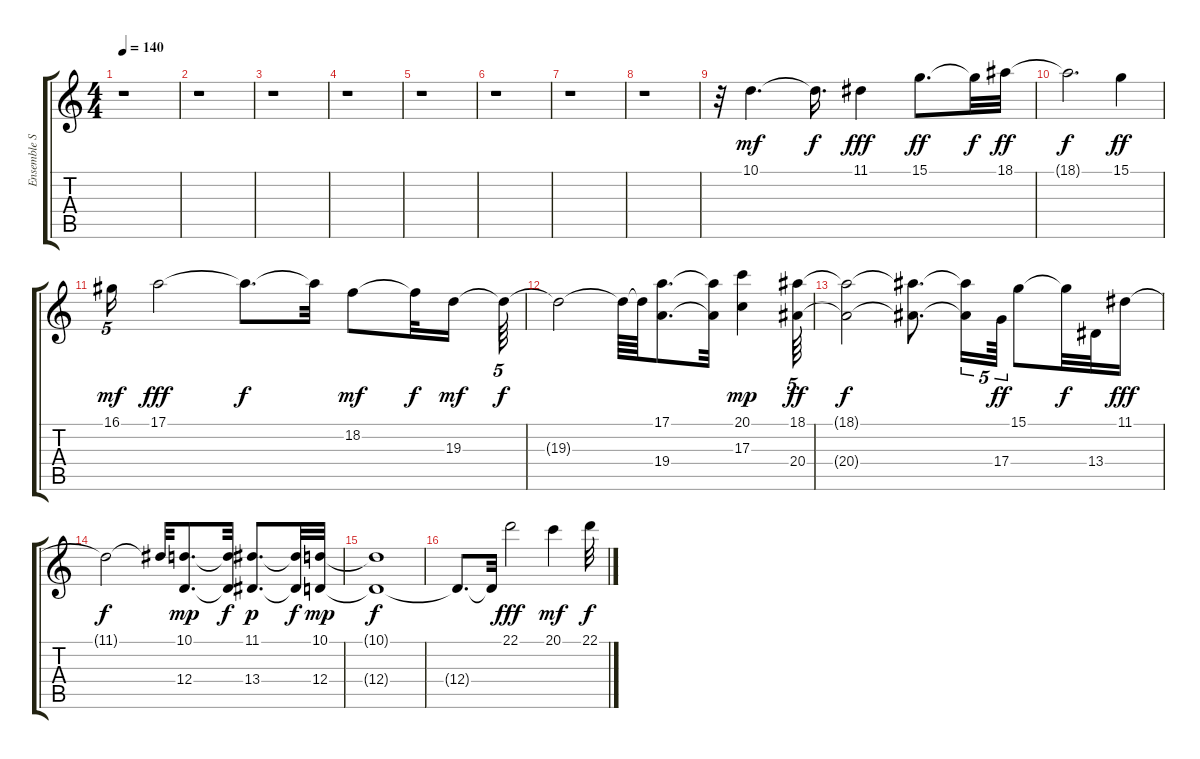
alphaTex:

\track ("Ensemble Strings" "Ensemble S") {instrument stringensemble1}
\staff {score tabs}
\tuning (E4 B3 G3 D3 A2 E2) {hide}
\ts (4 4)
\tempo 140
\clef g2
\ks c
r.1{dy mf} |
r.1 |
r.1 |
r.1 |
r.1 |
r.1 |
r.1 |
r.1 |
r.32 10.1.4{d} 10.1{t}.16{d dy f} 11.1.4{dy fff} 15.1.8{d dy ff} 15.1{t}.32{dy f} 18.1.32{dy ff} |
18.1{t}.2{d dy f} 15.1.4{dy ff} |
16.1.16{tu (5 4) dy mf} 17.1.2{dy fff} 17.1{t}.8{d dy f} 17.1{t}.32 18.2.8{dy mf} 18.2{t}.32{dy f} 19.3.16{dy mf} 19.3{t}.64{tu (5 4) dy f} |
19.3{t}.2 19.3{t}.64 19.3{t}.64 (17.1 19.4).8{d} (17.1{t} 19.4{t}).32 (20.1 17.3).4{dy mp} (18.1 20.4).64{tu (5 4) dy ff} |
(18.1{t} 20.4{t}).2{dy f} (18.1{t} 20.4{t}).8{d} (18.1{t} 20.4{t}).16{tu (5 4)} 17.4.64{tu (5 4) dy ff} 15.1.8 15.1{t}.32{dy f} 13.4.32 11.1.16{dy fff} |
11.1{t}.2{dy f} 11.1{t}.32 (10.1 12.4).8{d dy mp} (10.1{t} 12.4{t}).32{dy f} (11.1 13.4).8{d dy p} (11.1{t} 13.4{t}).32{dy f} (10.1 12.4).32{dy mp} |
(10.1{t} 12.4{t}).1{dy f} |
12.4{t}.8{d} 12.4{t}.32 22.1.2{dy fff} 20.1.4{dy mf} 22.1.32{dy f}
